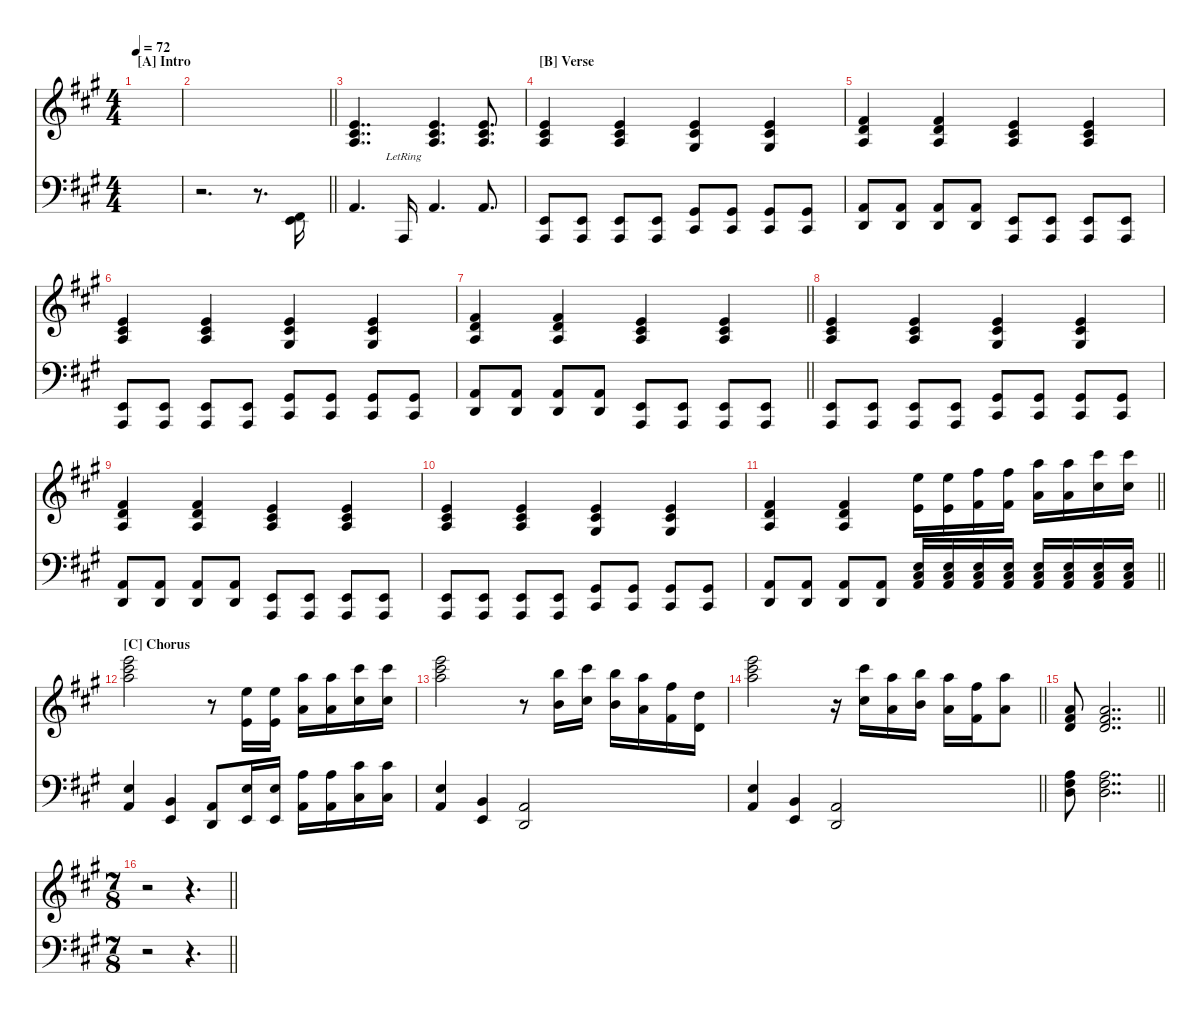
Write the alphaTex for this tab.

\hideDynamics
\bracketExtendMode nobrackets
\singleTrackTrackNamePolicy hidden
\multiTrackTrackNamePolicy hidden
\otherSystemsTrackNameOrientation horizontal
\track ("Acoustic Piano" "A-Piano") {instrument acousticgrandpiano}
\staff {score}
\tuning (E4 B3 G3 D3 A2 E2)
\ts (4 4)
\beaming (8 2 2 2 2)
\section ("A" "Intro")
\tempo 72
\clef g2
\ks a
|
\barLineRight lightlight
|
(2.3{acc forcenatural} 2.2{acc #} 0.1{acc forcenatural}).4{dd beam Up} (2.3{acc forcenatural} 2.2{acc #} 0.1{acc forcenatural}).4{d beam Up} (2.3{acc forcenatural} 2.2{acc #} 0.1{acc forcenatural}).8{d beam Up} |
\section ("B" "Verse")
(2.3{acc forcenatural} 2.2{acc #} 0.1{acc forcenatural}).4{beam Up} (2.3{acc forcenatural} 2.2{acc #} 0.1{acc forcenatural}).4{beam Up} (1.3{acc #} 2.2{acc #} 0.1{acc forcenatural}).4{beam Up} (1.3{acc #} 2.2{acc #} 0.1{acc forcenatural}).4{beam Up} |
(2.3{acc forcenatural} 3.2{acc forcenatural} 2.1{acc #}).4{beam Up} (2.3{acc forcenatural} 3.2{acc forcenatural} 2.1{acc #}).4{beam Up} (2.3{acc forcenatural} 2.2{acc #} 0.1{acc forcenatural}).4{beam Up} (2.3{acc forcenatural} 2.2{acc #} 0.1{acc forcenatural}).4{beam Up} |
(2.3{acc forcenatural} 2.2{acc #} 0.1{acc forcenatural}).4{beam Up} (2.3{acc forcenatural} 2.2{acc #} 0.1{acc forcenatural}).4{beam Up} (1.3{acc #} 2.2{acc #} 0.1{acc forcenatural}).4{beam Up} (1.3{acc #} 2.2{acc #} 0.1{acc forcenatural}).4{beam Up} |
\barLineRight lightlight
(2.3{acc forcenatural} 3.2{acc forcenatural} 2.1{acc #}).4{beam Up} (2.3{acc forcenatural} 3.2{acc forcenatural} 2.1{acc #}).4{beam Up} (2.3{acc forcenatural} 2.2{acc #} 0.1{acc forcenatural}).4{beam Up} (2.3{acc forcenatural} 2.2{acc #} 0.1{acc forcenatural}).4{beam Up} |
(2.3{acc forcenatural} 2.2{acc #} 0.1{acc forcenatural}).4{beam Up} (2.3{acc forcenatural} 2.2{acc #} 0.1{acc forcenatural}).4{beam Up} (1.3{acc #} 2.2{acc #} 0.1{acc forcenatural}).4{beam Up} (1.3{acc #} 2.2{acc #} 0.1{acc forcenatural}).4{beam Up} |
(2.3{acc forcenatural} 3.2{acc forcenatural} 2.1{acc #}).4{beam Up} (2.3{acc forcenatural} 3.2{acc forcenatural} 2.1{acc #}).4{beam Up} (2.3{acc forcenatural} 2.2{acc #} 0.1{acc forcenatural}).4{beam Up} (2.3{acc forcenatural} 2.2{acc #} 0.1{acc forcenatural}).4{beam Up} |
(2.3{acc forcenatural} 2.2{acc #} 0.1{acc forcenatural}).4{beam Up} (2.3{acc forcenatural} 2.2{acc #} 0.1{acc forcenatural}).4{beam Up} (1.3{acc #} 2.2{acc #} 0.1{acc forcenatural}).4{beam Up} (1.3{acc #} 2.2{acc #} 0.1{acc forcenatural}).4{beam Up} |
\barLineRight lightlight
(7.4{acc forcenatural} 7.3{acc forcenatural} 7.2{acc #}).4{beam Up} (7.4{acc forcenatural} 7.3{acc forcenatural} 7.2{acc #}).4{beam Up} (9.3{acc forcenatural} 12.1{acc forcenatural}).16{beam Down} (12.1{acc forcenatural} 9.3{acc forcenatural}).16{beam Down} (11.3{acc #} 14.1{acc #}).16{beam Down} (14.1{acc #} 11.3{acc #}).16{beam Down} (14.3{acc forcenatural} 17.1{acc forcenatural}).16{beam Down} (14.3{acc forcenatural} 17.1{acc forcenatural}).16{beam Down} (18.3{acc #} 21.1{acc #}).16{beam Down} (23.4{acc #} 26.2{acc #}).16{beam Down} |
\section ("C" "Chorus")
(26.2{acc #} 24.1{acc forcenatural} 26.3{acc forcenatural}).2{beam Down} r.8{beam Down} (12.1{acc forcenatural} 9.3{acc forcenatural}).16{beam Up} (12.1{acc forcenatural} 9.3{acc forcenatural}).16{beam Up} (14.3{acc forcenatural} 17.1{acc forcenatural}).16{beam Down} (17.1{acc forcenatural} 14.3{acc forcenatural}).16{beam Down} (18.3{acc #} 21.1{acc #}).16{beam Down} (26.2{acc #} 23.4{acc #}).16{beam Down} |
(26.2{acc #} 24.1{acc forcenatural} 26.3{acc forcenatural}).2{beam Down} r.8{beam Down} (21.4{acc forcenatural} 19.1{acc forcenatural}).16{beam Down} (23.4{acc #} 21.1{acc #}).16{beam Down} (21.4{acc forcenatural} 19.1{acc forcenatural}).16{beam Down} (19.4{acc forcenatural} 17.1{acc forcenatural}).16{beam Down} (16.4{acc #} 14.1{acc #}).16{beam Down} (12.4{acc forcenatural} 10.1{acc forcenatural}).16{beam Down} |
\barLineRight lightlight
(26.2{acc #} 24.1{acc forcenatural} 26.3{acc forcenatural}).2{beam Down} r.16{beam Down} (18.3{acc #} 21.1{acc #}).16{beam Down} (14.3{acc forcenatural} 17.1{acc forcenatural}).16{beam Down} (16.3{acc forcenatural} 19.1{acc forcenatural}).16{beam Down} (14.3{acc forcenatural} 17.1{acc forcenatural}).16{beam Down} (11.3{acc #} 14.1{acc #}).16{beam Down} (14.3{acc forcenatural} 17.1{acc forcenatural}).8{beam Down} |
\barLineRight lightlight
(7.3{acc forcenatural} 5.1{acc forcenatural} 7.2{acc #}).8{beam Up} (7.3{acc forcenatural} 5.1{acc forcenatural} 7.2{acc #}).2{dd beam Up} |
\ts (7 8)
\beaming (8 3 2 2)
\barLineRight lightlight
r.2{beam Down} r.4{d beam Down}
\staff {score}
\tuning (E4 B3 G3 D3 A2 E2)
\clef f4
\ottava regular
\simile none
\ks a
|
\barLineRight lightlight
r.2{d beam Down} r.8{d beam Down} (0.6{acc forcenatural} -3.5{acc #}).16{beam Up} |
0.5{acc forcenatural}.4{d beam Up} -7.6{lr acc forcenatural}.16{beam Up} 0.5{acc forcenatural}.4{d beam Up} 0.5{acc forcenatural}.8{d beam Up} |
(-12.5{acc forcenatural} 0.6{acc forcenatural}).8{beam Up} (-12.5{acc forcenatural} 0.6{acc forcenatural}).8{beam Up} (-12.5{acc forcenatural} 0.6{acc forcenatural}).8{beam Up} (-12.5{acc forcenatural} 0.6{acc forcenatural}).8{beam Up} (-8.5{acc #} 4.6{acc #}).8{beam Up} (-8.5{acc #} 4.6{acc #}).8{beam Up} (-8.5{acc #} 4.6{acc #}).8{beam Up} (-8.5{acc #} 4.6{acc #}).8{beam Up} |
(-2.6{acc forcenatural} 0.5{acc forcenatural}).8{beam Up} (-2.6{acc forcenatural} 0.5{acc forcenatural}).8{beam Up} (-2.6{acc forcenatural} 0.5{acc forcenatural}).8{beam Up} (-2.6{acc forcenatural} 0.5{acc forcenatural}).8{beam Up} (-12.5{acc forcenatural} 0.6{acc forcenatural}).8{beam Up} (-12.5{acc forcenatural} 0.6{acc forcenatural}).8{beam Up} (-12.5{acc forcenatural} 0.6{acc forcenatural}).8{beam Up} (-12.5{acc forcenatural} 0.6{acc forcenatural}).8{beam Up} |
(-12.5{acc forcenatural} 0.6{acc forcenatural}).8{beam Up} (-12.5{acc forcenatural} 0.6{acc forcenatural}).8{beam Up} (-12.5{acc forcenatural} 0.6{acc forcenatural}).8{beam Up} (-12.5{acc forcenatural} 0.6{acc forcenatural}).8{beam Up} (-8.5{acc #} 4.6{acc #}).8{beam Up} (-8.5{acc #} 4.6{acc #}).8{beam Up} (-8.5{acc #} 4.6{acc #}).8{beam Up} (-8.5{acc #} 4.6{acc #}).8{beam Up} |
\barLineRight lightlight
(-2.6{acc forcenatural} 0.5{acc forcenatural}).8{beam Up} (-2.6{acc forcenatural} 0.5{acc forcenatural}).8{beam Up} (-2.6{acc forcenatural} 0.5{acc forcenatural}).8{beam Up} (-2.6{acc forcenatural} 0.5{acc forcenatural}).8{beam Up} (-12.5{acc forcenatural} 0.6{acc forcenatural}).8{beam Up} (-12.5{acc forcenatural} 0.6{acc forcenatural}).8{beam Up} (-12.5{acc forcenatural} 0.6{acc forcenatural}).8{beam Up} (-12.5{acc forcenatural} 0.6{acc forcenatural}).8{beam Up} |
(-12.5{acc forcenatural} 0.6{acc forcenatural}).8{beam Up} (-12.5{acc forcenatural} 0.6{acc forcenatural}).8{beam Up} (-12.5{acc forcenatural} 0.6{acc forcenatural}).8{beam Up} (-12.5{acc forcenatural} 0.6{acc forcenatural}).8{beam Up} (-8.5{acc #} 4.6{acc #}).8{beam Up} (-8.5{acc #} 4.6{acc #}).8{beam Up} (-8.5{acc #} 4.6{acc #}).8{beam Up} (-8.5{acc #} 4.6{acc #}).8{beam Up} |
(-2.6{acc forcenatural} 0.5{acc forcenatural}).8{beam Up} (-2.6{acc forcenatural} 0.5{acc forcenatural}).8{beam Up} (-2.6{acc forcenatural} 0.5{acc forcenatural}).8{beam Up} (-2.6{acc forcenatural} 0.5{acc forcenatural}).8{beam Up} (-12.5{acc forcenatural} 0.6{acc forcenatural}).8{beam Up} (-12.5{acc forcenatural} 0.6{acc forcenatural}).8{beam Up} (-12.5{acc forcenatural} 0.6{acc forcenatural}).8{beam Up} (-12.5{acc forcenatural} 0.6{acc forcenatural}).8{beam Up} |
(-12.5{acc forcenatural} 0.6{acc forcenatural}).8{beam Up} (-12.5{acc forcenatural} 0.6{acc forcenatural}).8{beam Up} (-12.5{acc forcenatural} 0.6{acc forcenatural}).8{beam Up} (-12.5{acc forcenatural} 0.6{acc forcenatural}).8{beam Up} (-8.5{acc #} 4.6{acc #}).8{beam Up} (-8.5{acc #} 4.6{acc #}).8{beam Up} (-8.5{acc #} 4.6{acc #}).8{beam Up} (-8.5{acc #} 4.6{acc #}).8{beam Up} |
\barLineRight lightlight
(-2.6{acc forcenatural} 0.5{acc forcenatural}).8{beam Up} (-2.6{acc forcenatural} 0.5{acc forcenatural}).8{beam Up} (-2.6{acc forcenatural} 0.5{acc forcenatural}).8{beam Up} (-2.6{acc forcenatural} 0.5{acc forcenatural}).8{beam Up} (5.6{acc forcenatural} 4.5{acc #} 2.4{acc forcenatural}).16{beam Up} (5.6{acc forcenatural} 4.5{acc #} 2.4{acc forcenatural}).16{beam Up} (5.6{acc forcenatural} 4.5{acc #} 2.4{acc forcenatural}).16{beam Up} (5.6{acc forcenatural} 4.5{acc #} 2.4{acc forcenatural}).16{beam Up} (5.6{acc forcenatural} 4.5{acc #} 2.4{acc forcenatural}).16{beam Up} (5.6{acc forcenatural} 4.5{acc #} 2.4{acc forcenatural}).16{beam Up} (5.6{acc forcenatural} 4.5{acc #} 2.4{acc forcenatural}).16{beam Up} (5.6{acc forcenatural} 4.5{acc #} 2.4{acc forcenatural}).16{beam Up} |
(0.5{acc forcenatural} 2.4{acc forcenatural}).4{beam Up} (0.6{acc forcenatural} 2.5{acc forcenatural}).4{beam Up} (0.5{acc forcenatural} -2.6{acc forcenatural}).8{beam Up} (0.6{acc forcenatural} 2.4{acc forcenatural}).16{beam Up} (2.4{acc forcenatural} 0.6{acc forcenatural}).16{beam Up} (0.5{acc forcenatural} 2.3{acc forcenatural}).16{beam Down} (2.3{acc forcenatural} 0.5{acc forcenatural}).16{beam Down} (4.5{acc #} 6.3{acc #}).16{beam Down} (4.5{acc #} 6.3{acc #}).16{beam Down} |
(0.5{acc forcenatural} 2.4{acc forcenatural}).4{beam Up} (0.6{acc forcenatural} 2.5{acc forcenatural}).4{beam Up} (0.5{acc forcenatural} -2.6{acc forcenatural}).2{beam Up} |
\barLineRight lightlight
(0.5{acc forcenatural} 2.4{acc forcenatural}).4{beam Up} (0.6{acc forcenatural} 2.5{acc forcenatural}).4{beam Up} (0.5{acc forcenatural} -2.6{acc forcenatural}).2{beam Up} |
\barLineRight lightlight
(2.3{acc forcenatural} 4.4{acc #} 5.5{acc forcenatural}).8{beam Down} (2.3{acc forcenatural} 4.4{acc #} 5.5{acc forcenatural}).2{dd beam Down} |
\barLineRight lightlight
r.2{beam Down} r.4{d beam Down}
